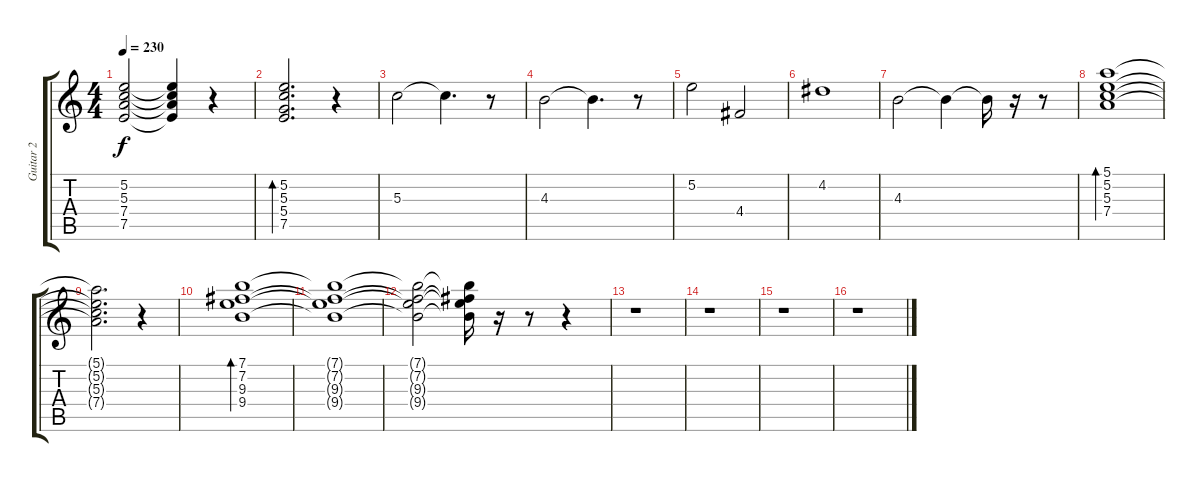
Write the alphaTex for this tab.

\track ("Guitar 2" "Guitar 2") {instrument electricguitarclean}
\staff {score tabs}
\tuning (E4 B3 G3 D3 A2 E2) {hide}
\ts (4 4)
\tempo 230
\clef g2
\ks c
(5.2{t} 5.3{t} 7.4{t} 7.5{t}).2{dy f} (5.2{t} 5.3{t} 7.4{t} 7.5{t}).4 r.4 |
(5.2 5.3 5.4 7.5).2{d bd 480} r.4 |
5.3.2 5.3{t}.4{d} r.8 |
4.3.2 4.3{t}.4{d} r.8 |
5.2.2 4.4.2 |
4.2.1 |
4.3.2 4.3{t}.4 4.3{t}.16 r.16 r.8 |
(5.1 5.2 5.3 7.4).1{bd 480} |
(5.1{t} 5.2{t} 5.3{t} 7.4{t}).2{d} r.4 |
(7.1 7.2 9.3 9.4).1{bd 480} |
(7.1{t} 7.2{t} 9.3{t} 9.4{t}).1 |
(7.1{t} 7.2{t} 9.3{t} 9.4{t}).2 (7.1{t} 7.2{t} 9.3{t} 9.4{t}).16 r.16 r.8 r.4 |
r.1 |
r.1 |
r.1 |
r.1
